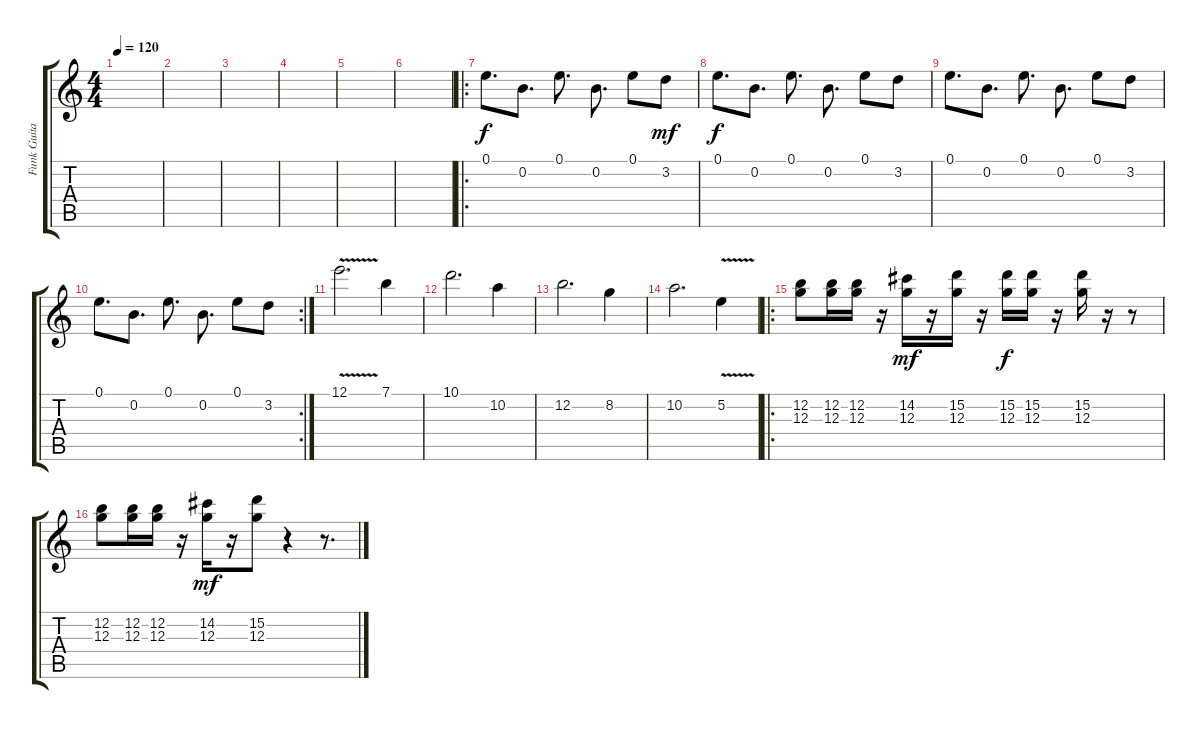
\track ("Funk Guitar" "Funk Guita") {instrument overdrivenguitar}
\staff {score tabs}
\tuning (E4 B3 G3 D3 A2 E2) {hide}
\ts (4 4)
\tempo 120
\clef g2
\ks c
|
|
|
|
|
|
\ro
0.1.8{d dy f} 0.2.8{d} 0.1.8{d} 0.2.8{d} 0.1.8 3.2.8{dy mf} |
0.1.8{d dy f} 0.2.8{d} 0.1.8{d} 0.2.8{d} 0.1.8 3.2.8 |
0.1.8{d} 0.2.8{d} 0.1.8{d} 0.2.8{d} 0.1.8 3.2.8 |
\rc 2
0.1.8{d} 0.2.8{d} 0.1.8{d} 0.2.8{d} 0.1.8 3.2.8 |
12.1{v}.2{d} 7.1.4 |
10.1.2{d} 10.2.4 |
12.2.2{d} 8.2.4 |
10.2.2{d} 5.2{v}.4 |
\ro
(12.2 12.3).8 (12.2 12.3).16 (12.2 12.3).16 r.16 (14.2 12.3).16{dy mf} r.16 (15.2 12.3).16 r.16 (15.2 12.3).16{dy f} (15.2 12.3).16 r.16 (15.2 12.3).16 r.16 r.8 |
(12.2 12.3).8 (12.2 12.3).16 (12.2 12.3).16 r.16 (14.2 12.3).16{dy mf} r.16 (15.2 12.3).8 r.4 r.8{d}
